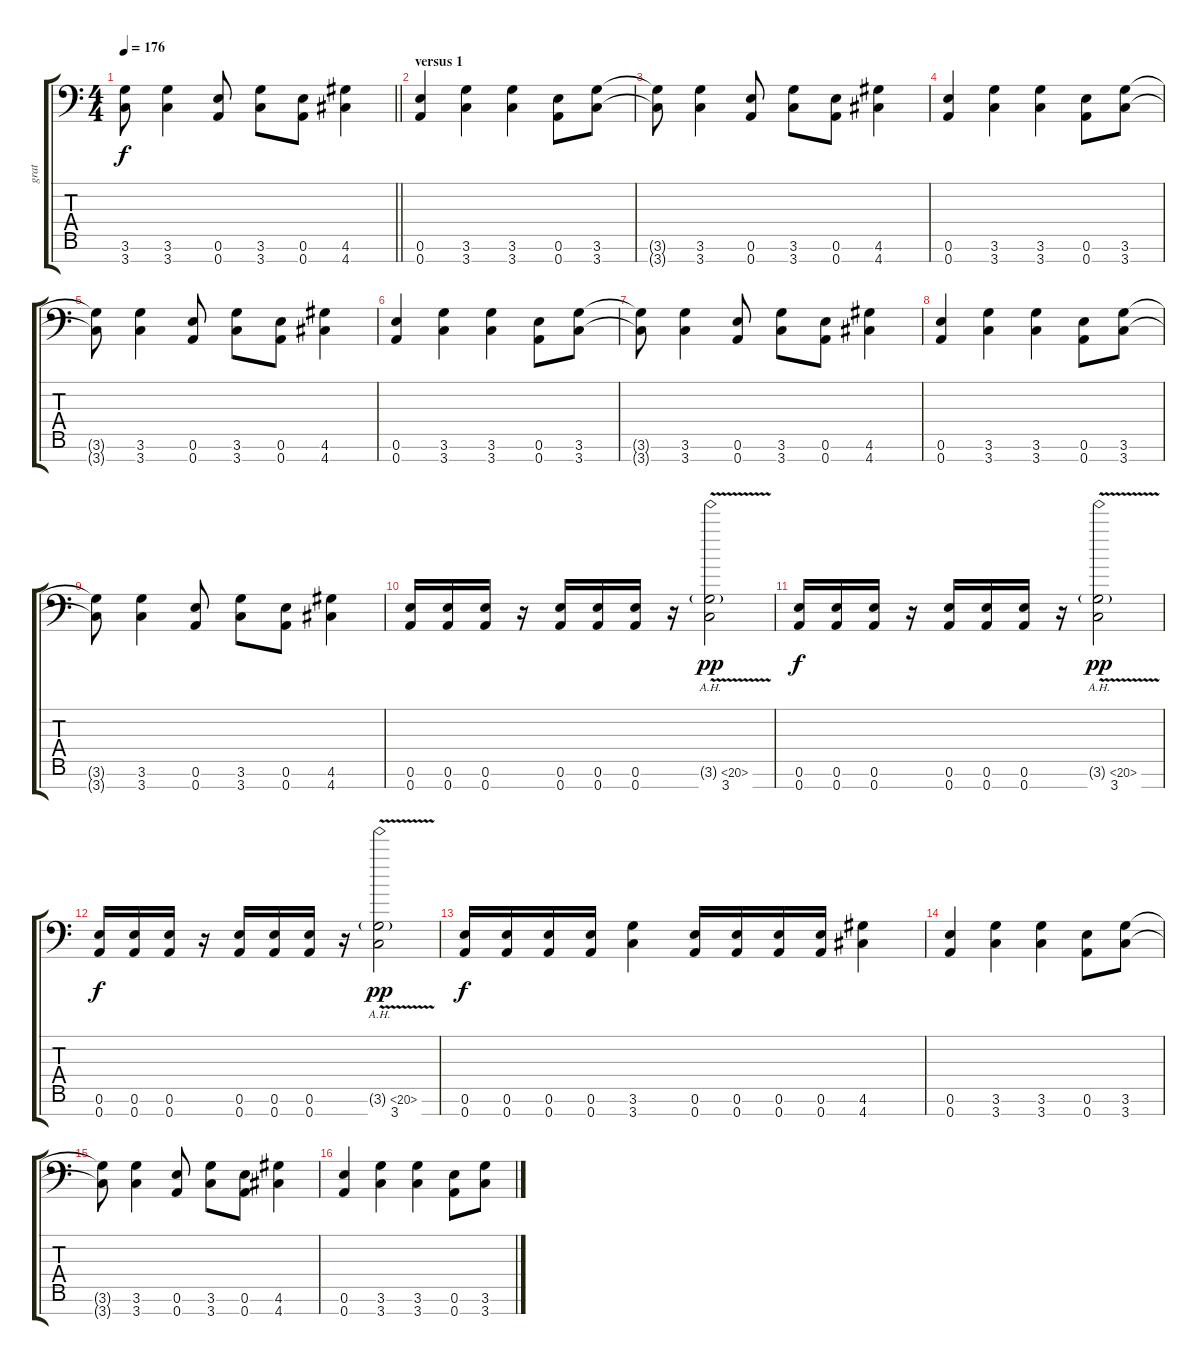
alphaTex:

\track ("grat" "grat") {instrument distortionguitar}
\staff {score tabs}
\tuning (E4 B3 G3 D3 A2 E2 A1) {hide}
\ts (4 4)
\tempo 176
\clef f4
\barLineRight lightlight
\ks c
(3.6{t} 3.7{t}).8{dy f} (3.6 3.7).4 (0.6 0.7).8 (3.6 3.7).8 (0.6 0.7).8 (4.6 4.7).4 |
\section ("" "versus 1")
(0.6 0.7).4 (3.6 3.7).4 (3.6 3.7).4 (0.6 0.7).8 (3.6 3.7).8 |
(3.6{t} 3.7{t}).8 (3.6 3.7).4 (0.6 0.7).8 (3.6 3.7).8 (0.6 0.7).8 (4.6 4.7).4 |
(0.6 0.7).4 (3.6 3.7).4 (3.6 3.7).4 (0.6 0.7).8 (3.6 3.7).8 |
(3.6{t} 3.7{t}).8 (3.6 3.7).4 (0.6 0.7).8 (3.6 3.7).8 (0.6 0.7).8 (4.6 4.7).4 |
(0.6 0.7).4 (3.6 3.7).4 (3.6 3.7).4 (0.6 0.7).8 (3.6 3.7).8 |
(3.6{t} 3.7{t}).8 (3.6 3.7).4 (0.6 0.7).8 (3.6 3.7).8 (0.6 0.7).8 (4.6 4.7).4 |
(0.6 0.7).4 (3.6 3.7).4 (3.6 3.7).4 (0.6 0.7).8 (3.6 3.7).8 |
(3.6{t} 3.7{t}).8 (3.6 3.7).4 (0.6 0.7).8 (3.6 3.7).8 (0.6 0.7).8 (4.6 4.7).4 |
(0.6 0.7).16 (0.6 0.7).16 (0.6 0.7).16 r.16 (0.6 0.7).16 (0.6 0.7).16 (0.6 0.7).16 r.16 (3.6{ah 17 v g} 3.7).2{dy pp} |
(0.6 0.7).16{dy f} (0.6 0.7).16 (0.6 0.7).16 r.16 (0.6 0.7).16 (0.6 0.7).16 (0.6 0.7).16 r.16 (3.6{ah 17 v g} 3.7).2{dy pp} |
(0.6 0.7).16{dy f} (0.6 0.7).16 (0.6 0.7).16 r.16 (0.6 0.7).16 (0.6 0.7).16 (0.6 0.7).16 r.16 (3.6{ah 17 v g} 3.7).2{dy pp} |
(0.6 0.7).16{dy f} (0.6 0.7).16 (0.6 0.7).16 (0.6 0.7).16 (3.6 3.7).4 (0.6 0.7).16 (0.6 0.7).16 (0.6 0.7).16 (0.6 0.7).16 (4.6 4.7).4 |
(0.6 0.7).4 (3.6 3.7).4 (3.6 3.7).4 (0.6 0.7).8 (3.6 3.7).8 |
(3.6{t} 3.7{t}).8 (3.6 3.7).4 (0.6 0.7).8 (3.6 3.7).8 (0.6 0.7).8 (4.6 4.7).4 |
(0.6 0.7).4 (3.6 3.7).4 (3.6 3.7).4 (0.6 0.7).8 (3.6 3.7).8
